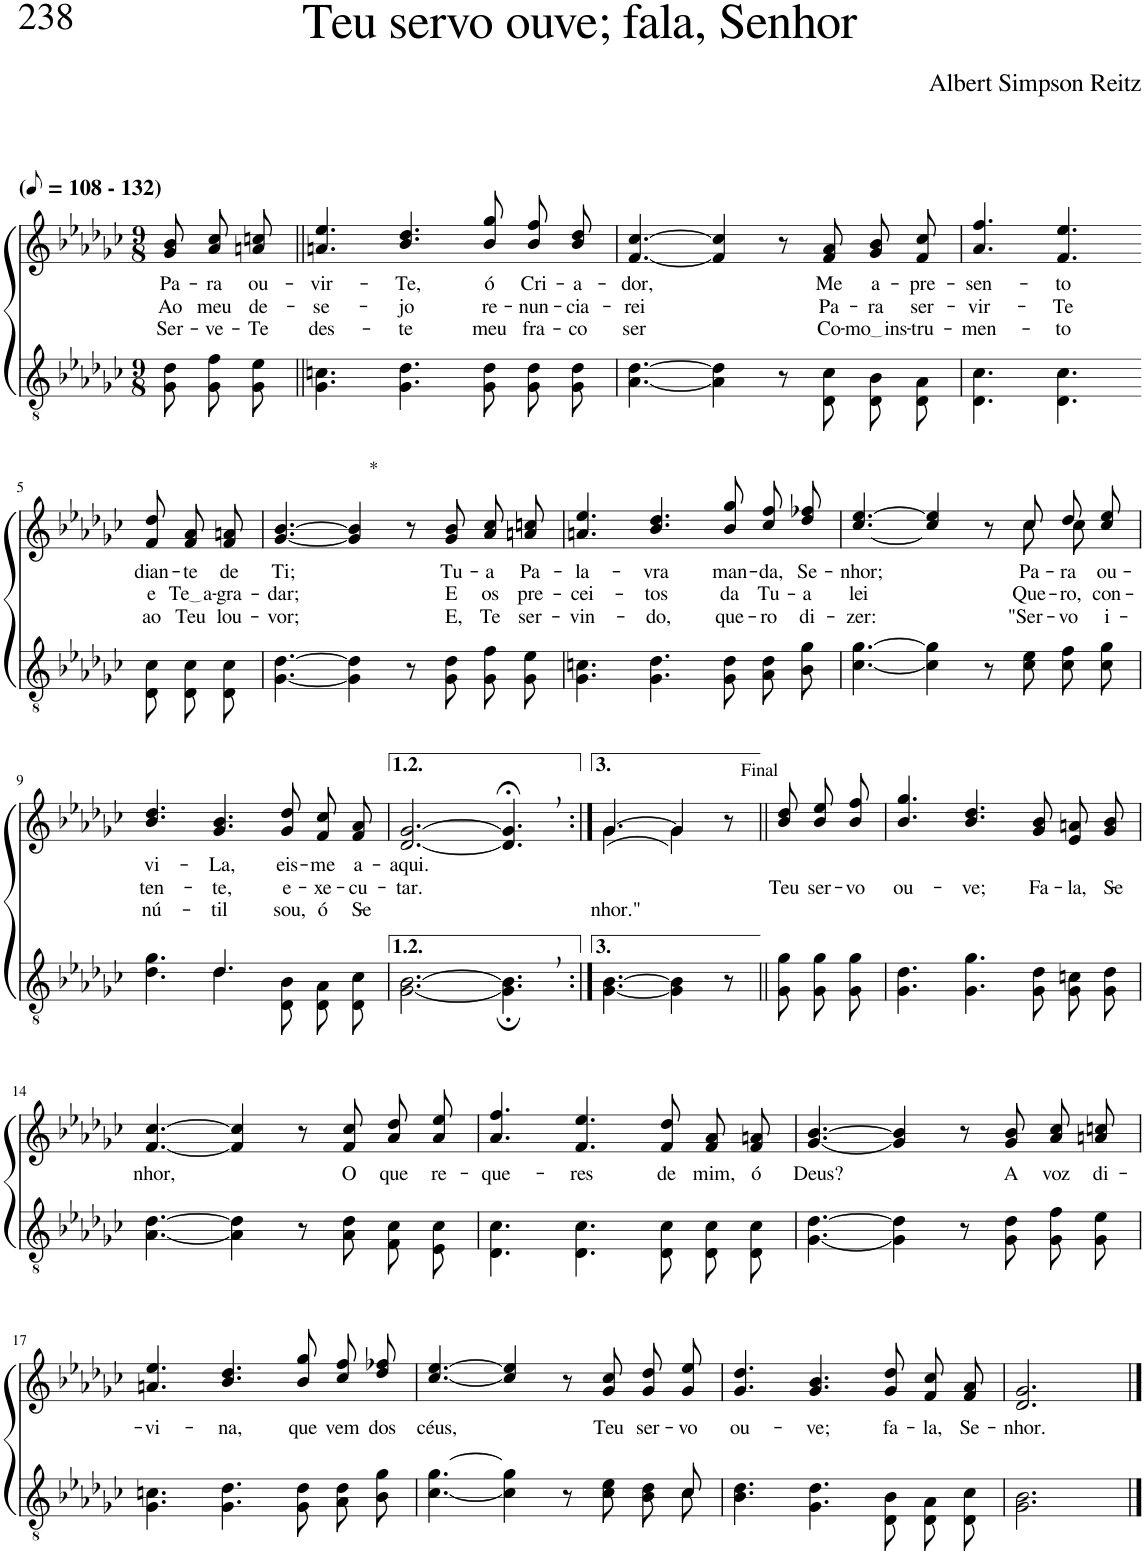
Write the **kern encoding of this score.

**kern	**kern	**text	**text	**text
*part2	*part1	*part1	*part1	*part1
*staff2	*staff1	*staff1	*staff1	*staff1
*I"Parte III e IV	*I"Parte I e II	*	*	*
*clefGv2	*clefG2	*	*	*
*Trd3c5	*Trd3c5	*	*	*
*k[b-e-a-d-g-c-]	*k[b-e-a-d-g-c-]	*	*	*
*M9/8	*M9/8	*	*	*
*MM54	*MM54	*	*	*
=1	=1	=1	=1	=1
!	!LO:TX:a:B:t=(	!	!	!
!	!LO:TX:a:B:t=- 132)	!	!	!
!	!	!LO:LY:b	!LO:LY:b	!LO:LY:b
8G-\ 8d-\L	8g-/ 8b-/L	Pa-	Ao	Ser-
!	!	!LO:LY:b	!LO:LY:b	!LO:LY:b
8G-\ 8f\	8a-/ 8cc-/	-ra	meu	-ve-
!	!	!LO:LY:b	!LO:LY:b	!LO:LY:b
8G-\ 8e-\J	8an/ 8ccn/J	ou-	de-	-Te
=2||	=2||	=2||	=2||	=2||
!	!	!LO:LY:b	!LO:LY:b	!LO:LY:b
4.G-\ 4.cn\	4.an/ 4.ee-/	-vir-	-se-	des-
!	!	!LO:LY:b	!LO:LY:b	!LO:LY:b
4.G-\ 4.d-\	4.b-/ 4.dd-/	-Te,	-jo	-te
!	!	!LO:LY:b	!LO:LY:b	!LO:LY:b
8G-\ 8d-\L	8b-\ 8gg-\L	ó	re-	meu
!	!	!LO:LY:b	!LO:LY:b	!LO:LY:b
8G-\ 8d-\	8b-\ 8ff\	Cri-	-nun-	fra-
!	!	!LO:LY:b	!LO:LY:b	!LO:LY:b
8G-\ 8d-\J	8b-\ 8dd-\J	-a-	-cia-	-co
=3	=3	=3	=3	=3
!	!	!LO:LY:b	!LO:LY:b	!LO:LY:b
[4.A-\ [4.d-\	[4.f/ [4.cc-/	-dor,	-rei	ser
4A-\] 4d-\]	4f/] 4cc-/]	.	.	.
8r	8r	.	.	.
!	!	!LO:LY:b	!LO:LY:b	!LO:LY:b
8D-/ 8c-/L	8f/ 8a-/L	Me	Pa-	Co-
!	!	!LO:LY:b	!LO:LY:b	!LO:LY:b
8D-/ 8B-/	8g-/ 8b-/	a-	-ra	mo ins
!	!	!LO:LY:b	!LO:LY:b	!LO:LY:b
8D-/ 8A-/J	8f/ 8cc-/J	-pre-	ser-	-tru-
=4	=4	=4	=4	=4
!	!	!LO:LY:b	!LO:LY:b	!LO:LY:b
4.D-\ 4.c-\	4.a-/ 4.ff/	-sen-	-vir-	-men-
!	!	!LO:LY:b	!LO:LY:b	!LO:LY:b
4.D-\ 4.c-\	4.f/ 4.ee-/	-to	-Te	-to
!!LO:LB:g=z
=5-	=5-	=5-	=5-	=5-
!	!	!LO:LY:b	!LO:LY:b	!LO:LY:b
8D-/ 8c-/L	8f/ 8dd-/L	dian-	e	ao
!	!	!LO:LY:b	!LO:LY:b	!LO:LY:b
8D-/ 8c-/	8f/ 8a-/	-te	Te a	Teu
!	!	!LO:LY:b	!LO:LY:b	!LO:LY:b
8D-/ 8c-/J	8f/ 8an/J	de	-gra-	lou-
=6	=6	=6	=6	=6
!	!	!LO:LY:b	!LO:LY:b	!LO:LY:b
[4.G-\ [4.d-\	[4.g-/ [4.b-/	Ti;	-dar;	-vor;
!	!LO:TX:a:t=*	!	!	!
4G-\] 4d-\]	4g-/] 4b-/]	.	.	.
8r	8r	.	.	.
!	!	!LO:LY:b	!LO:LY:b	!LO:LY:b
8G-\ 8d-\L	8g-/ 8b-/L	Tu-	E	E,
!	!	!LO:LY:b	!LO:LY:b	!LO:LY:b
8G-\ 8f\	8a-/ 8cc-/	-a	os	Te
!	!	!LO:LY:b	!LO:LY:b	!LO:LY:b
8G-\ 8e-\J	8an/ 8ccn/J	Pa-	pre-	ser-
=7	=7	=7	=7	=7
!	!	!LO:LY:b	!LO:LY:b	!LO:LY:b
4.G-\ 4.cn\	4.an/ 4.ee-/	-la-	-cei-	-vin-
!	!	!LO:LY:b	!LO:LY:b	!LO:LY:b
4.G-\ 4.d-\	4.b-/ 4.dd-/	-vra	-tos	-do,
!	!	!LO:LY:b	!LO:LY:b	!LO:LY:b
8G-\ 8d-\L	8b-\ 8gg-\L	man-	da	que-
!	!	!LO:LY:b	!LO:LY:b	!LO:LY:b
8A-\ 8d-\	8cc-\ 8ff\	-da,	Tu-	-ro
!	!	!LO:LY:b	!LO:LY:b	!LO:LY:b
8B-\ 8g-\J	8dd-\ 8ff-X\J	Se-	-a	di-
=8	=8	=8	=8	=8
!	!	!LO:LY:b	!LO:LY:b	!LO:LY:b
*	*^	*	*	*
[4.c-\ [4.g-\	[4.cc-/ [4.ee-/	2.ryy	-nhor;	lei	-zer:
4c-\] 4g-\]	4cc-/] 4ee-/]	.	.	.	.
8r	8r	.	.	.	.
!	!	!	!LO:LY:b	!LO:LY:b	!LO:LY:b
8c-\ 8e-\L	8cc-\L	8cc-\L	Pa-	Que-	-"Ser-
!	!	!	!LO:LY:b	!LO:LY:b	!LO:LY:b
8c-\ 8f\	8dd-\	8cc-\J	-ra	-ro,	-vo
!	!	!	!LO:LY:b	!LO:LY:b	!LO:LY:b
8c-\ 8g-\J	8cc-\ 8ee-\J	8ryy	ou-	con-	i-
!!LO:LB:g=z
=9	=9	=9	=9	=9	=9
*^	*	*	*	*	*
!	!	!	!	!LO:LY:b	!LO:LY:b	!LO:LY:b
*	*	*v	*v	*	*	*
4.ryy	4.d-\ 4.g-\	4.b-/ 4.dd-/	-vi-	-ten-	-nú-
!	!	!	!LO:LY:b	!LO:LY:b	!LO:LY:b
4.d-/	4.d-\	4.g-/ 4.b-/	-La,	-te,	-til
!	!	!	!LO:LY:b	!LO:LY:b	!LO:LY:b
4.ryy	8D-/ 8B-/L	8g-/ 8dd-/L	eis-	e-	sou,
!	!	!	!LO:LY:b	!LO:LY:b	!LO:LY:b
.	8D-/ 8A-/	8f/ 8cc-/	-me	-xe-	ó
!	!	!	!LO:LY:b	!LO:LY:b	!LO:LY:b
.	8D-/ 8c-/J	8f/ 8a-/J	a-	-cu-	Se-
=10	=10	=10	=10	=10	=10
!	!	!	!LO:LY:b	!LO:LY:b	!
*v	*v	*	*	*	*
[2.G-\ [2.B-\	[2.d-/ [2.g-/	-aqui.	-tar.	.
4.G-\];, 4.B-\];,	4.d-/];<, 4.g-/];<,	.	.	.
=11:|!	=11:|!	=11:|!	=11:|!	=11:|!
*	*^	*	*	*
!	!	!	!	!	!LO:LY:b
[4.G-\ [4.B-\	([4.g-/	4.g-\	.	.	-nhor."
4G-\] 4B-\]	4g-/])	4g-\	.	.	.
!	!LO:TX:a:t=Final	!	!	!	!
8r	8r	8ryy	.	.	.
=12||	=12||	=12||	=12||	=12||	=12||
!	!	!	!	!LO:LY:b	!
*	*v	*v	*	*	*
8G-\ 8g-\L	8b-\ 8dd-\L	.	Teu	.
!	!	!	!LO:LY:b	!
8G-\ 8g-\	8b-\ 8ee-\	.	ser-	.
!	!	!	!LO:LY:b	!
8G-\ 8g-\J	8b-\ 8ff\J	.	-vo	.
=13	=13	=13	=13	=13
!	!	!	!LO:LY:b	!
4.G-\ 4.d-\	4.b-/ 4.gg-/	.	ou-	.
!	!	!	!LO:LY:b	!
4.G-\ 4.g-\	4.b-/ 4.dd-/	.	-ve;	.
!	!	!	!LO:LY:b	!
8G-\ 8d-\L	8g-/ 8b-/L	.	Fa-	.
!	!	!	!LO:LY:b	!
8G-\ 8cn\	8e-/ 8an/	.	-la,	.
!	!	!	!LO:LY:b	!
8G-\ 8d-\J	8g-/ 8b-/J	.	Se-	.
!!LO:LB:g=z
=14	=14	=14	=14	=14
!	!	!LO:LY:b	!	!
[4.A-\ [4.d-\	[4.f/ [4.cc-/	nhor,	.	.
4A-\] 4d-\]	4f/] 4cc-/]	.	.	.
8r	8r	.	.	.
!	!	!LO:LY:b	!	!
8A-\ 8d-\L	8f\ 8cc-\L	O	.	.
!	!	!LO:LY:b	!	!
8F\ 8c-\	8a-\ 8dd-\	que	.	.
!	!	!LO:LY:b	!	!
8E-\ 8c-\J	8a-\ 8ee-\J	re-	.	.
=15	=15	=15	=15	=15
!	!	!LO:LY:b	!	!
4.D-\ 4.c-\	4.a-/ 4.ff/	-que-	.	.
!	!	!LO:LY:b	!	!
4.D-\ 4.c-\	4.f/ 4.ee-/	-res	.	.
!	!	!LO:LY:b	!	!
8D-/ 8c-/L	8f/ 8dd-/L	de	.	.
!	!	!LO:LY:b	!	!
8D-/ 8c-/	8f/ 8a-/	mim,	.	.
!	!	!LO:LY:b	!	!
8D-/ 8c-/J	8f/ 8an/J	ó	.	.
=16	=16	=16	=16	=16
!	!	!LO:LY:b	!	!
[4.G-\ [4.d-\	[4.g-/ [4.b-/	Deus?	.	.
4G-\] 4d-\]	4g-/] 4b-/]	.	.	.
8r	8r	.	.	.
!	!	!LO:LY:b	!	!
8G-\ 8d-\L	8g-/ 8b-/L	A	.	.
!	!	!LO:LY:b	!	!
8G-\ 8f\	8a-/ 8cc-/	voz	.	.
!	!	!LO:LY:b	!	!
8G-\ 8e-\J	8an/ 8ccn/J	di-	.	.
!!LO:LB:g=z
=17	=17	=17	=17	=17
!	!	!LO:LY:b	!	!
4.G-\ 4.cn\	4.an/ 4.ee-/	-vi-	.	.
!	!	!LO:LY:b	!	!
4.G-\ 4.d-\	4.b-/ 4.dd-/	-na,	.	.
!	!	!LO:LY:b	!	!
8G-\ 8d-\L	8b-\ 8gg-\L	que	.	.
!	!	!LO:LY:b	!	!
8A-\ 8d-\	8cc-\ 8ff\	vem	.	.
!	!	!LO:LY:b	!	!
8B-\ 8g-\J	8dd-\ 8ff-X\J	dos	.	.
=18	=18	=18	=18	=18
*^	*	*	*	*
!	!	!	!LO:LY:b	!	!
[4.c-\ [4.g-\	1ryy	[4.cc-/ [4.ee-/	céus,	.	.
4c-\] 4g-\]	.	4cc-/] 4ee-/]	.	.	.
8r	.	8r	.	.	.
!	!	!	!LO:LY:b	!	!
8c-\ 8e-\L	.	8g-\ 8cc-\L	Teu	.	.
!	!	!	!LO:LY:b	!	!
8B-\ 8d-\	.	8g-\ 8dd-\	ser-	.	.
!	!	!	!LO:LY:b	!	!
8c-\J	8c-/	8g-\ 8ee-\J	-vo	.	.
=19	=19	=19	=19	=19	=19
!	!	!	!LO:LY:b	!	!
*v	*v	*	*	*	*
4.B-\ 4.d-\	4.g-/ 4.dd-/	ou-	.	.
!	!	!LO:LY:b	!	!
4.G-\ 4.d-\	4.g-/ 4.b-/	-ve;	.	.
!	!	!LO:LY:b	!	!
8D-/ 8B-/L	8g-/ 8dd-/L	fa-	.	.
!	!	!LO:LY:b	!	!
8D-/ 8A-/	8f/ 8cc-/	-la,	.	.
!	!	!LO:LY:b	!	!
8D-/ 8c-/J	8f/ 8a-/J	Se-	.	.
=20	=20	=20	=20	=20
!	!	!LO:LY:b	!	!
2.G-\ 2.B-\	2.d-/ 2.g-/	-nhor.	.	.
==	==	==	==	==
*-	*-	*-	*-	*-
